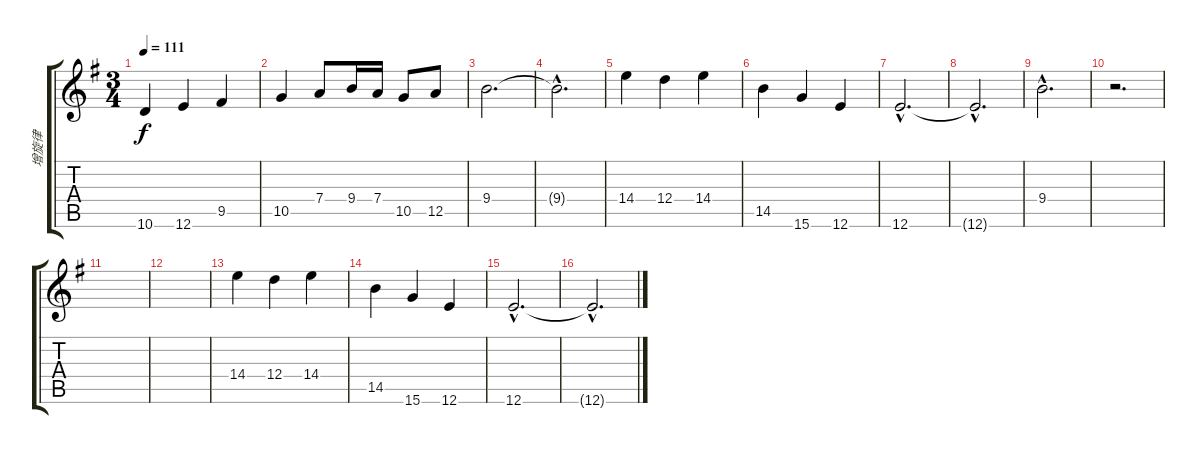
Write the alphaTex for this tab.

\track ("增旋律" "增旋律") {instrument acousticbass}
\staff {score tabs}
\tuning (E4 B3 G3 D3 A2 E2) {hide}
\ts (3 4)
\tempo 111
\clef g2
\ks g
10.6.4{dy f} 12.6.4 9.5.4 |
10.5.4 7.4.8 9.4.16 7.4.16 10.5.8 12.5.8 |
9.4.2{d} |
9.4{hac t}.2{d} |
14.4.4 12.4.4 14.4.4 |
14.5.4 15.6.4 12.6.4 |
12.6{hac}.2{d} |
12.6{hac t}.2{d} |
9.4{hac}.2{d} |
r.2{d} |
|
|
14.4.4 12.4.4 14.4.4 |
14.5.4 15.6.4 12.6.4 |
12.6{hac}.2{d} |
12.6{hac t}.2{d}
